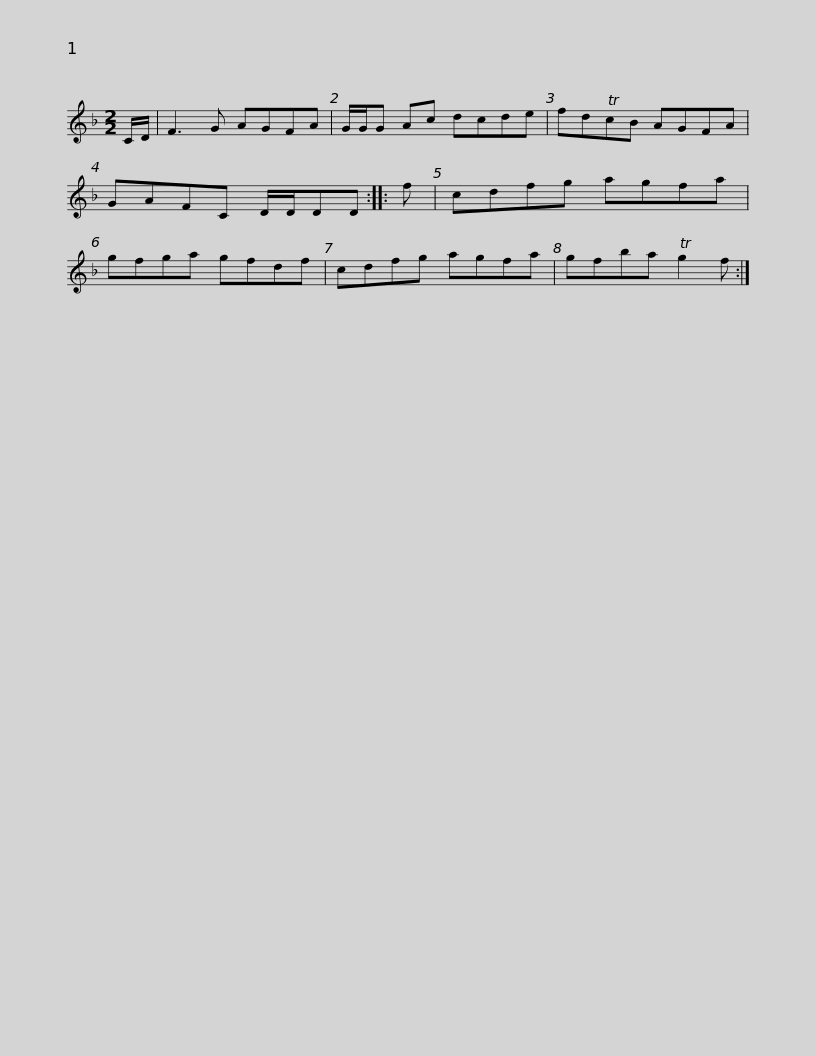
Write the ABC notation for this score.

X:1
L:1/8
M:2/2
I:linebreak $
K:F
V:1 treble
V:1
 C/D/ | F3 G AGFA | G/G/G Ac dcde | fdTcB AGFA | GAFC D/D/DD :: %5
 f |$ cdfg agfa | gfga gfdf | cdfg agfa | gfba Tg2 f :| %10
